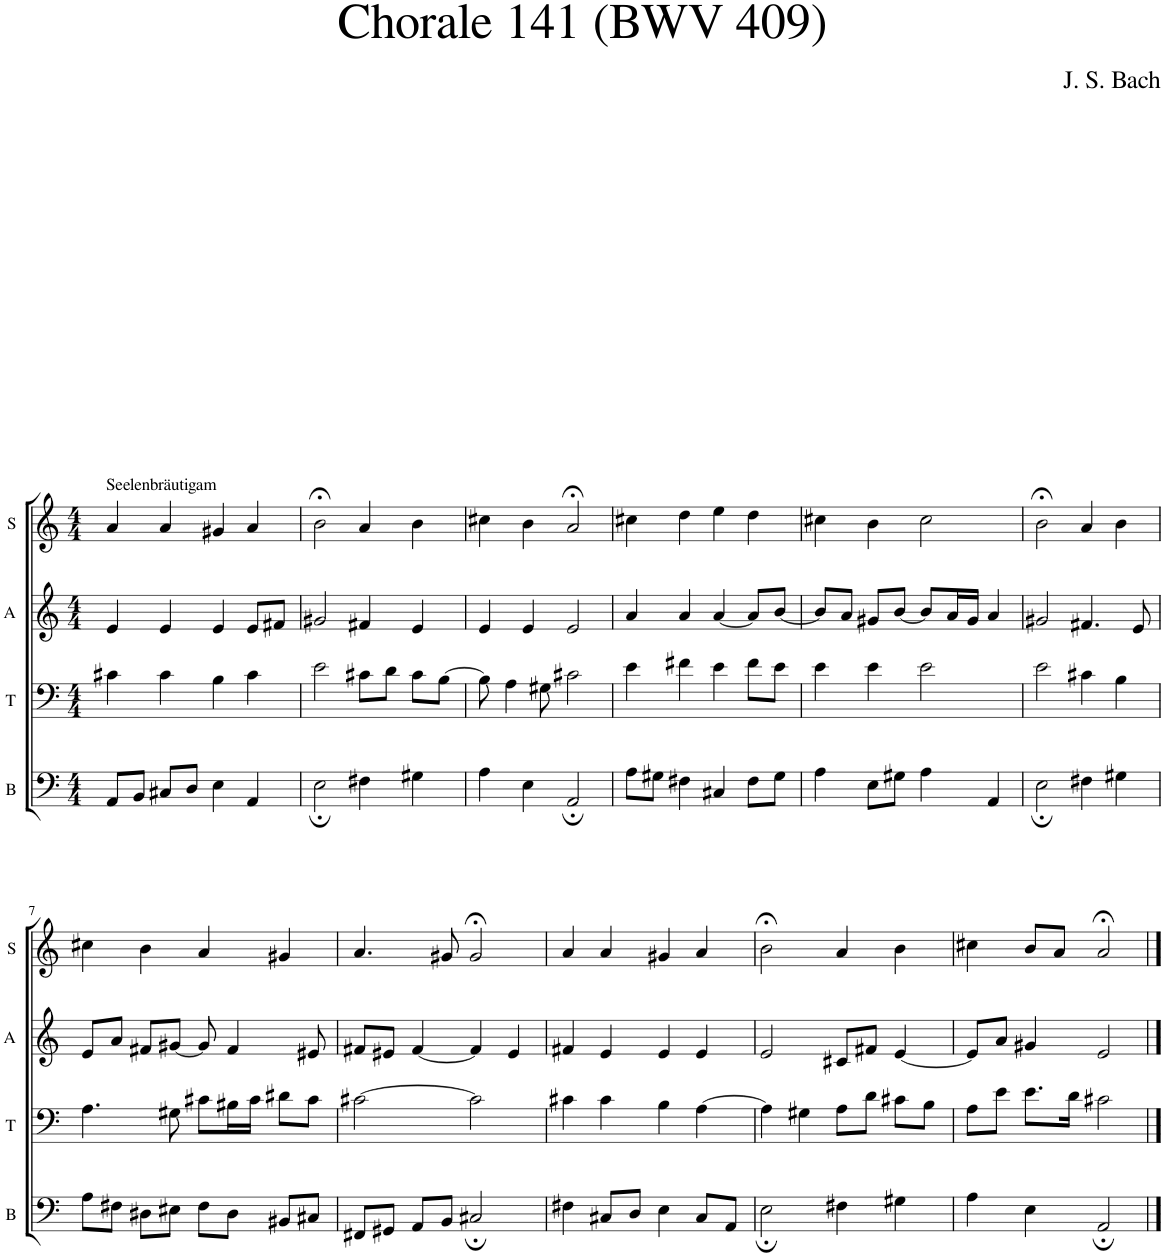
**kern	**kern	**kern	**kern
*part4	*part3	*part2	*part1
*staff4	*staff3	*staff2	*staff1
*I"B	*I"T	*I"A	*I"S
*I'B	*I'T	*I'A	*I'S
*clefF4	*clefF4	*clefG2	*clefG2
*k[]	*k[]	*k[]	*k[]
*M4/4	*M4/4	*M4/4	*M4/4
=1	=1	=1	=1
!	!	!	!LO:TX:a:t=Seelenbräutigam
8AA/L	4c#X\	4e/	4a/
8BB/J	.	.	.
8C#X/L	4c#\	4e/	4a/
8D/J	.	.	.
4E\	4B\	4e/	4g#X/
4AA/	4c#\	8e/L	4a/
.	.	8f#X/J	.
=2	=2	=2	=2
2E;\	2e\	2g#X/	2b;<\
4F#X\	8c#X\L	4f#X/	4a/
.	8d\J	.	.
4G#X\	8c#\L	4e/	4b\
.	[8B\J	.	.
=3	=3	=3	=3
4A\	8B\]	4e/	4cc#X\
.	4A\	.	.
4E\	.	4e/	4b\
.	8G#X\	.	.
2AA;/	2c#X\	2e/	2a;</
=4	=4	=4	=4
8A\L	4e\	4a/	4cc#X\
8G#X\J	.	.	.
4F#X\	4f#X\	4a/	4dd\
4C#X/	4e\	[4a/	4ee\
8F#\L	8f#\L	8a/L]	4dd\
8G#\J	8e\J	[8b/J	.
=5	=5	=5	=5
4A\	4e\	8b/L]	4cc#X\
.	.	8a/J	.
8E\L	4e\	8g#X/L	4b\
8G#X\J	.	[8b/J	.
4A\	2e\	8b/L]	2cc#\
.	.	16a/L	.
.	.	16g#/JJ	.
4AA/	.	4a/	.
=6	=6	=6	=6
2E;\	2e\	2g#X/	2b;<\
4F#X\	4c#X\	4.f#X/	4a/
4G#X\	4B\	.	4b\
.	.	8e/	.
!!LO:LB:g=z
=7	=7	=7	=7
8A\L	4.A\	8e/L	4cc#X\
8F#X\J	.	8a/J	.
8D#X\L	.	8f#X/L	4b\
8E#X\J	8G#X\	[8g#X/J	.
8F#\L	8c#X\L	8g#/]	4a/
8D#\J	16B#X\L	4f#/	.
.	16c#\JJ	.	.
8BB#X/L	8d#X\L	.	4g#X/
8C#X/J	8c#\J	8e#X/	.
=8	=8	=8	=8
8FF#X/L	[2c#X\	8f#X/L	4.a/
8GG#X/J	.	8e#X/J	.
8AA/L	.	[4f#/	.
8BB/J	.	.	8g#X/
2C#X;/	2c#\]	4f#/]	2g#;</
.	.	4e#/	.
=9	=9	=9	=9
4F#X\	4c#X\	4f#X/	4a/
8C#X/L	4c#\	4e/	4a/
8D/J	.	.	.
4E\	4B\	4e/	4g#X/
8C#/L	[4A\	4e/	4a/
8AA/J	.	.	.
=10	=10	=10	=10
2E;\	4A\]	2e/	2b;<\
.	4G#X\	.	.
4F#X\	8A\L	8c#X/L	4a/
.	8d\J	8f#X/J	.
4G#X\	8c#X\L	[4e/	4b\
.	8B\J	.	.
=11	=11	=11	=11
4A\	8A\L	8e/L]	4cc#X\
.	8e\J	8a/J	.
4E\	8.e\L	4g#X/	8b/L
.	.	.	8a/J
.	16d\Jk	.	.
2AA;/	2c#X\	2e/	2a;</
==	==	==	==
*-	*-	*-	*-
